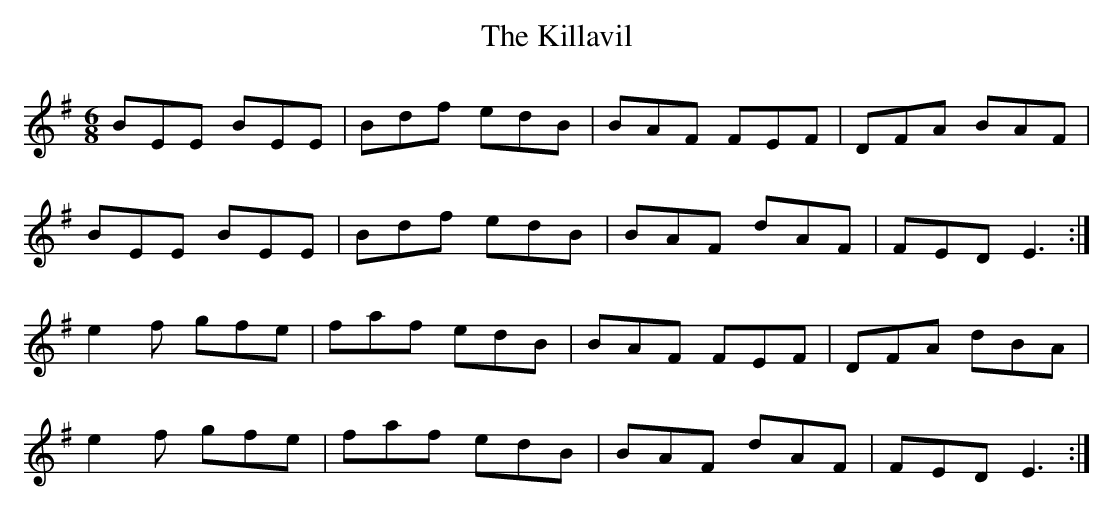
X:1
T: The Killavil
M: 6/8
L: 1/8
K: Gmaj
BEE BEE|Bdf edB|BAF FEF|DFA BAF|
BEE BEE|Bdf edB|BAF dAF|FED E3:|
e2f gfe|faf edB|BAF FEF|DFA dBA|
e2f gfe|faf edB|BAF dAF|FED E3:|
